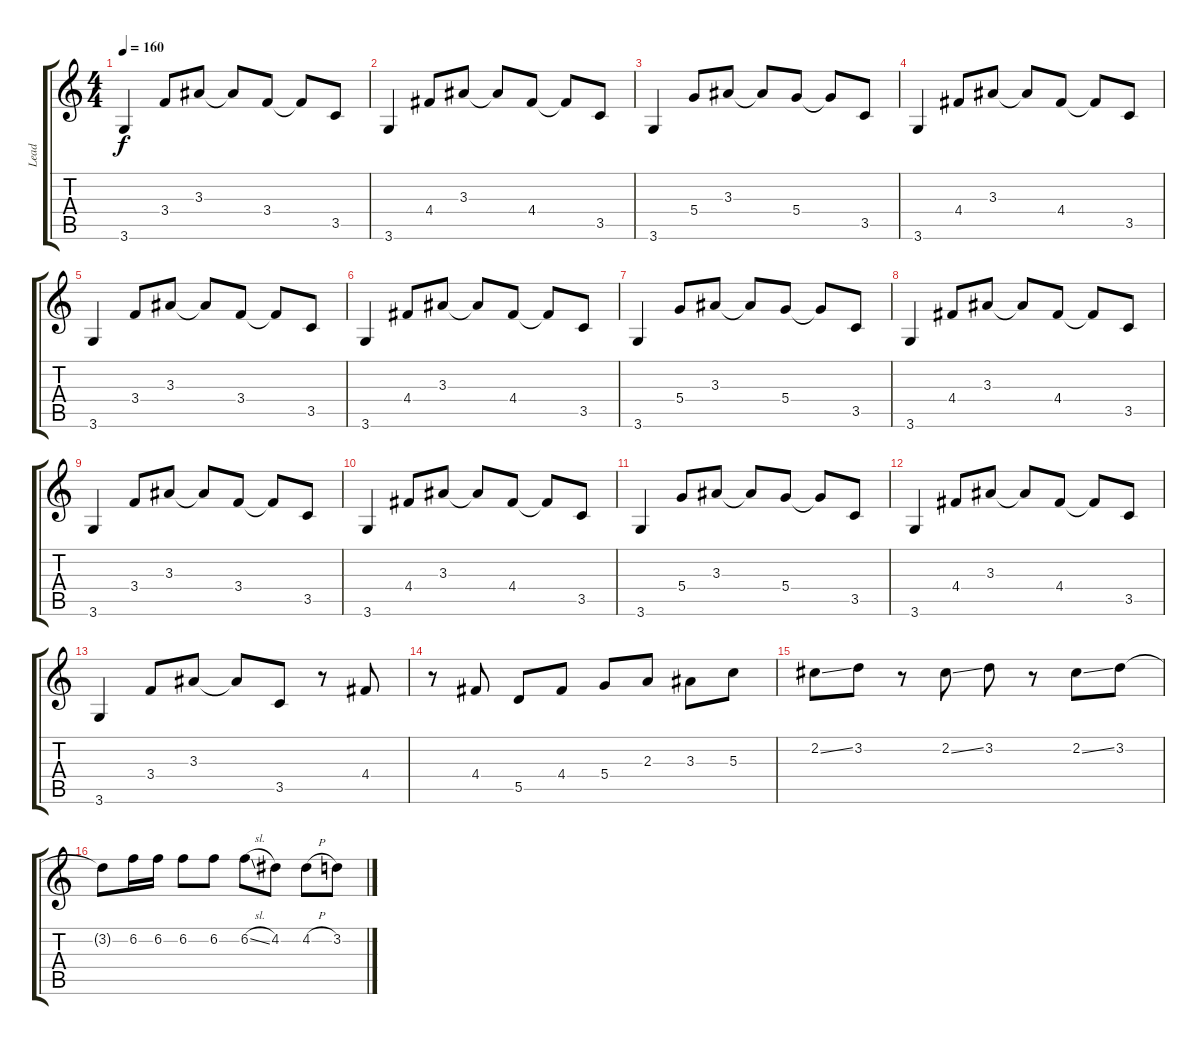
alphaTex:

\track ("Lead" "Lead") {instrument acousticguitarsteel}
\staff {score tabs}
\tuning (E4 B3 G3 D3 A2 E2) {hide}
\ts (4 4)
\tempo 160
\clef g2
\ks c
3.6.4{dy f} 3.4.8 3.3.8 3.3{t}.8 3.4.8 3.4{t}.8 3.5.8 |
3.6.4 4.4.8 3.3.8 3.3{t}.8 4.4.8 4.4{t}.8 3.5.8 |
3.6.4 5.4.8 3.3.8 3.3{t}.8 5.4.8 5.4{t}.8 3.5.8 |
3.6.4 4.4.8 3.3.8 3.3{t}.8 4.4.8 4.4{t}.8 3.5.8 |
3.6.4 3.4.8 3.3.8 3.3{t}.8 3.4.8 3.4{t}.8 3.5.8 |
3.6.4 4.4.8 3.3.8 3.3{t}.8 4.4.8 4.4{t}.8 3.5.8 |
3.6.4 5.4.8 3.3.8 3.3{t}.8 5.4.8 5.4{t}.8 3.5.8 |
3.6.4 4.4.8 3.3.8 3.3{t}.8 4.4.8 4.4{t}.8 3.5.8 |
3.6.4 3.4.8 3.3.8 3.3{t}.8 3.4.8 3.4{t}.8 3.5.8 |
3.6.4 4.4.8 3.3.8 3.3{t}.8 4.4.8 4.4{t}.8 3.5.8 |
3.6.4 5.4.8 3.3.8 3.3{t}.8 5.4.8 5.4{t}.8 3.5.8 |
3.6.4 4.4.8 3.3.8 3.3{t}.8 4.4.8 4.4{t}.8 3.5.8 |
3.6.4 3.4.8 3.3.8 3.3{t}.8 3.5.8 r.8 4.4.8 |
r.8 4.4.8 5.5.8 4.4.8 5.4.8 2.3.8 3.3.8 5.3.8 |
2.2{ss}.8 3.2.8 r.8 2.2{ss}.8 3.2.8 r.8 2.2{ss}.8 3.2.8 |
3.2{t}.8 6.2.16 6.2.16 6.2.8 6.2.8 6.2{sl}.8 4.2.8 4.2{h}.8 3.2.8
